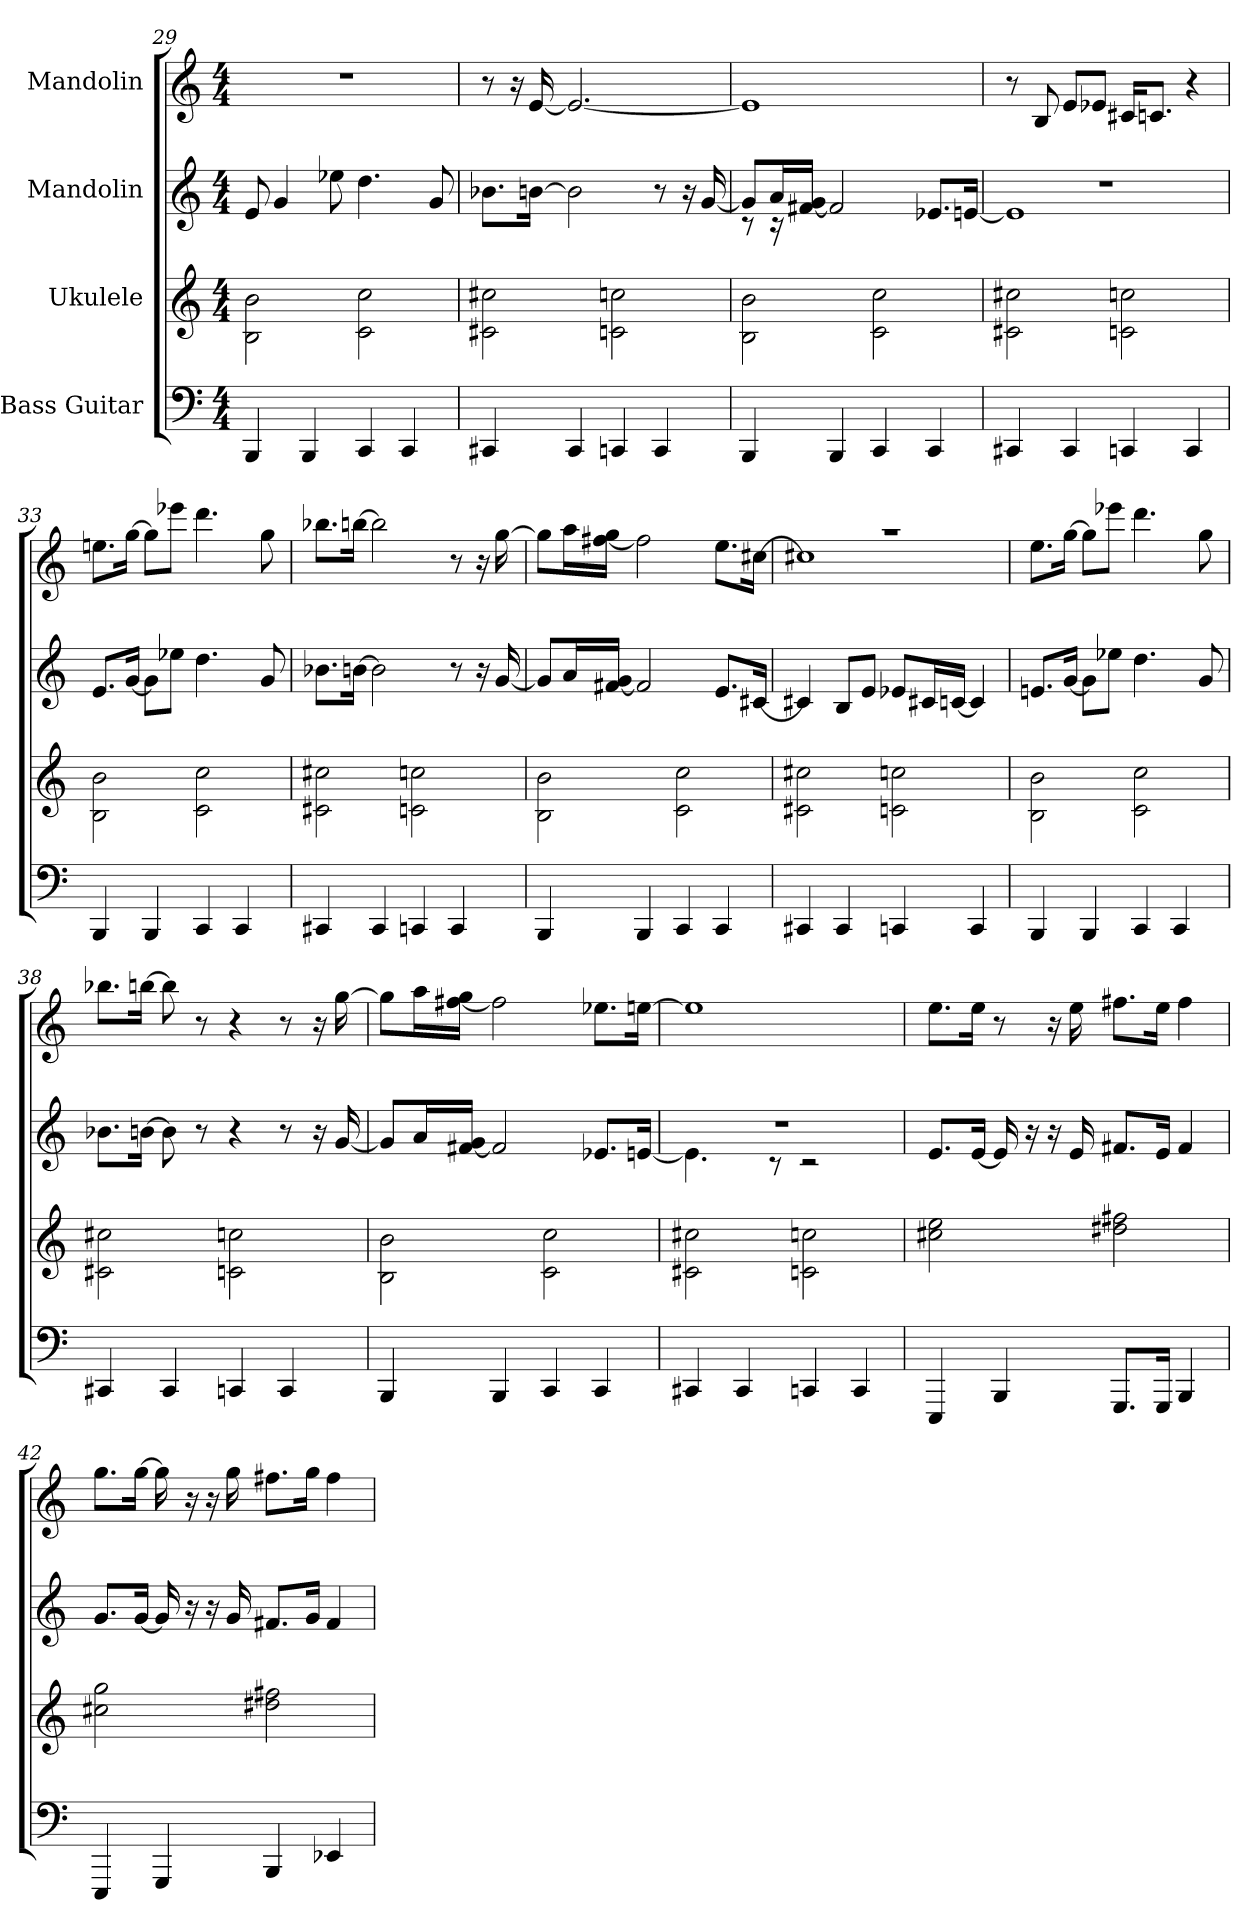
**kern	**kern	**kern	**kern
*part4	*part3	*part2	*part1
*staff4	*staff3	*staff2	*staff1
*I"Bass Guitar	*I"Ukulele	*I"Mandolin	*I"Mandolin
*	*	*clefG2	*clefG2
*k[]	*k[]	*k[]	*k[]
*C:	*C:	*C:	*C:
*M4/4	*M4/4	*M4/4	*M4/4
=29	=29	=29	=29
4BBBi/	2Bj\ 2bj	8eZ/	1r
.	.	4gZ/	.
4BBBi/	.	.	.
.	.	8ee-XZ\	.
4CCi/	2cj\ 2ccj	4.ddZ\	.
4CCi/	.	.	.
.	.	8gZ/	.
=30	=30	=30	=30
4CC#i/	2c#j\ 2cc#j	8.b-XZ\L	8r
.	.	.	16r
.	.	[16bnZ\Jk	[16eV/
4CC#i/	.	2bZ\]	2.eV/_
4CCi/	2cj\ 2ccj	.	.
4CCi/	.	8r	.
.	.	16r	.
.	.	[16gZ/	.
!!LO:PB:g=z
=31	=31	=31	=31
*	*	*^	*
4BBBi/	2Bj\ 2bj	8gZ/L]	8r	1eN]
.	.	16aZ/L	16r	.
.	.	[16f#XZ/ 16gZJJ	2ryy	.
4BBBi/	.	2f#N/]	.	.
4CCi/	2cj\ 2ccj	.	.	.
.	.	.	4ryy	.
4CCi/	.	8.e-XN/L	.	.
.	.	[16enN/Jk	16ryy	.
=32	=32	=32	=32	=32
4CC#i/	2c#j\ 2cc#j	1r	1enZ]	8r
.	.	.	.	8BV/
4CC#i/	.	.	.	8eV/L
.	.	.	.	8e-XV/J
4CCi/	2cj\ 2ccj	.	.	16c#XV/KL
.	.	.	.	8.cnV/J
4CCi/	.	.	.	4r
*	*	*v	*v	*
=33	=33	=33	=33
4BBBi/	2Bj\ 2bj	8.eZ/L	8.eenV\L
.	.	[16gZ/Jk	[16ggV\Jk
4BBBi/	.	8gZ\L]	8ggV\L]
.	.	8ee-XZ\J	8eee-XV\J
4CCi/	2cj\ 2ccj	4.ddZ\	4.dddV\
4CCi/	.	.	.
.	.	8gZ/	8ggV\
=34	=34	=34	=34
4CC#i/	2c#j\ 2cc#j	8.b-XZ\L	8.bb-XV\L
.	.	[16bnZ\Jk	[16bbnV\Jk
4CC#i/	.	2bZ\]	2bbV\]
4CCi/	2cj\ 2ccj	.	.
4CCi/	.	8r	8r
.	.	16r	16r
.	.	[16gZ/	[16ggV\
!!LO:LB:g=z
=35	=35	=35	=35
4BBBi/	2Bj\ 2bj	8gZ/L]	8ggV\L]
.	.	16aZ/L	16aaV\L
.	.	[16f#XZ/ 16gZJJ	[16ff#XV\ 16ggVJJ
4BBBi/	.	2f#N/]	2ff#N\]
4CCi/	2cj\ 2ccj	.	.
4CCi/	.	8.eN/L	8.eeN\L
.	.	[16c#XN/Jk	[16cc#XN\Jk
=36	=36	=36	=36
*	*	*	*^
4CC#i/	2c#j\ 2cc#j	4c#XN/]	1r	1cc#XV]
4CC#i/	.	8BZ/L	.	.
.	.	8eZ/J	.	.
4CCi/	2cj\ 2ccj	8e-XZ/L	.	.
.	.	16c#XZ/L	.	.
.	.	[16cnZ/JJ	.	.
4CCi/	.	4cZ/]	.	.
*	*	*	*v	*v
=37	=37	=37	=37
4BBBi/	2Bj\ 2bj	8.enZ/L	8.eeV\L
.	.	[16gZ/Jk	[16ggV\Jk
4BBBi/	.	8gZ\L]	8ggV\L]
.	.	8ee-XZ\J	8eee-XV\J
4CCi/	2cj\ 2ccj	4.ddZ\	4.dddV\
4CCi/	.	.	.
.	.	8gZ/	8ggV\
=38	=38	=38	=38
4CC#i/	2c#j\ 2cc#j	8.b-XZ\L	8.bb-XV\L
.	.	[16bnZ\Jk	[16bbnV\Jk
4CC#i/	.	8bZ\]	8bbV\]
.	.	8r	8r
4CCi/	2cj\ 2ccj	4r	4r
4CCi/	.	8r	8r
.	.	16r	16r
.	.	[16gZ/	[16ggV\
!!LO:LB:g=z
=39	=39	=39	=39
4BBBi/	2Bj\ 2bj	8gZ/L]	8ggV\L]
.	.	16aZ/L	16aaV\L
.	.	[16f#XZ/ 16gZJJ	[16ff#XV\ 16ggVJJ
4BBBi/	.	2f#N/]	2ff#N\]
4CCi/	2cj\ 2ccj	.	.
4CCi/	.	8.e-XN/L	8.ee-XN\L
.	.	[16enN/Jk	[16eenN\Jk
=40	=40	=40	=40
*	*	*^	*
4CC#i/	2c#j\ 2cc#j	1r	4.enZ\]	1eeN]
4CC#i/	.	.	.	.
.	.	.	8r	.
4CCi/	2cj\ 2ccj	.	2r	.
4CCi/	.	.	.	.
*	*	*v	*v	*
=41	=41	=41	=41
4EEEi/	2cc#j\ 2eej	8.eZ/L	8.eeV\L
.	.	[16eZ/Jk	16eeV\Jk
4BBBi/	.	16eZ/]	8r
.	.	16r	.
.	.	16r	16r
.	.	16eZ/	16eeV\
8.GGGi/L	2dd#j\ 2ff#j	8.f#XZ/L	8.ff#XV\L
16GGGi/Jk	.	16eZ/Jk	16eeV\Jk
4BBBi/	.	4f#Z/	4ff#V\
=42	=42	=42	=42
4EEEi/	2cc#j\ 2ggj	8.gZ/L	8.ggV\L
.	.	[16gZ/Jk	[16ggV\Jk
4GGGi/	.	16gZ/]	16ggV\]
.	.	16r	16r
.	.	16r	16r
.	.	16gZ/	16ggV\
4BBBi/	2dd#j\ 2ff#j	8.f#XZ/L	8.ff#XV\L
.	.	16gZ/Jk	16ggV\Jk
4EE-i/	.	4f#Z/	4ff#V\
=	=	=	=
*-	*-	*-	*-
